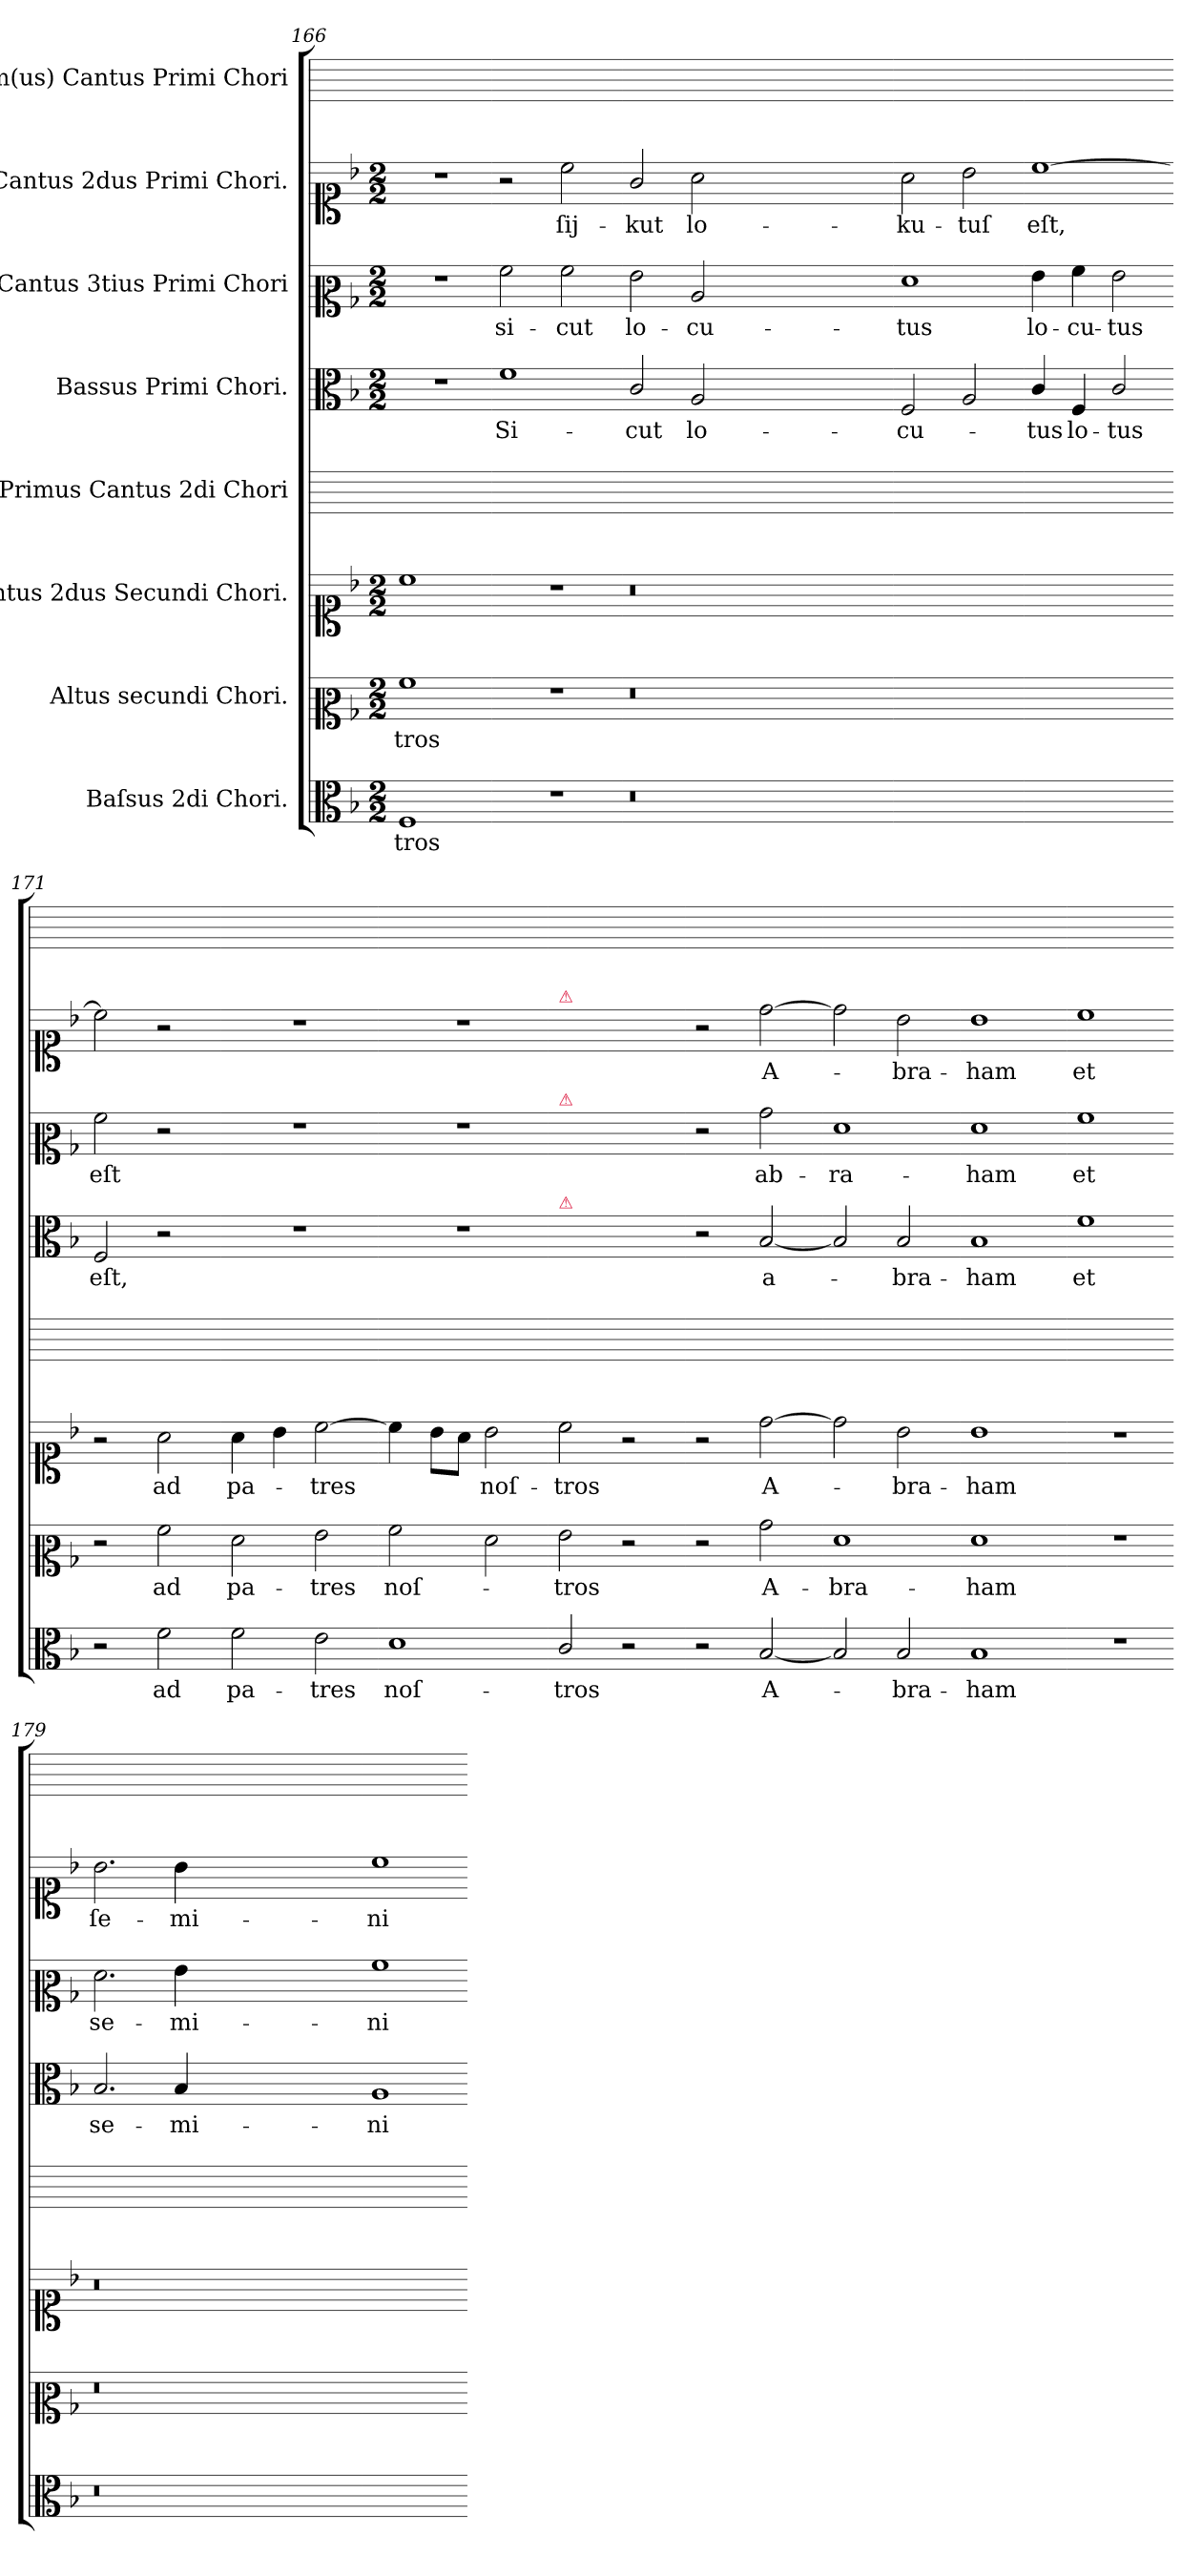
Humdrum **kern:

**kern	**text	**kern	**text	**kern	**text	**kern	**kern	**text	**kern	**text	**kern	**text	**kern
*part8	*part8	*part7	*part7	*part6	*part6	*part5	*part4	*part4	*part3	*part3	*part2	*part2	*part1
*staff8	*staff8	*staff7	*staff7	*staff6	*staff6	*staff5	*staff4	*staff4	*staff3	*staff3	*staff2	*staff2	*staff1
*I"Baſsus 2di Chori.	*	*I"Altus secundi Chori.	*	*I"Cantus 2dus Secundi Chori.	*	*I"Primus Cantus 2di Chori	*I"Bassus Primi Chori.	*	*I"Cantus 3tius Primi Chori	*	*I"Cantus 2dus Primi Chori.	*	*I"Im(us) Cantus Primi Chori
*clefC3	*	*clefC2	*	*clefC1	*	*	*clefC3	*	*clefC2	*	*clefC1	*	*
*k[b-]	*	*k[b-]	*	*k[b-]	*	*	*k[b-]	*	*k[b-]	*	*k[b-]	*	*
*F:	*	*F:	*	*F:	*	*	*F:	*	*F:	*	*F:	*	*
*M2/2	*	*M2/2	*	*M2/2	*	*	*M2/2	*	*M2/2	*	*M2/2	*	*
=166	=166	=166	=166	=166	=166	=166	=166	=166	=166	=166	=166	=166	=166
1F	-tros	1a	-tros	1cc	.	1ryy	1r	.	1r	.	1r	.	1ryy
=167-	=167-	=167-	=167-	=167-	=167-	=167-	=167-	=167-	=167-	=167-	=167-	=167-	=167-
1r	.	1r	.	1r	.	1ryy	1f	Si-	2a\	si-	2r	.	1ryy
.	.	.	.	.	.	.	.	.	2a\	-cut	2cc\	ſij-	.
=168-	=168-	=168-	=168-	=168-	=168-	=168-	=168-	=168-	=168-	=168-	=168-	=168-	=168-
0.r	.	0.r	.	0.r	.	1ryy	2c/	-cut	2g\	lo-	2g/	-kut	1ryy
.	.	.	.	.	.	.	2A/	lo-	2c/	-cu-	2a\	lo-	.
.	.	.	.	.	.	0ryy	0ryy	.	0ryy	.	0ryy	.	0ryy
=169-	=169-	=169-	=169-	=169-	=169-	=169-	=169-	=169-	=169-	=169-	=169-	=169-	=169-
1ryy	.	1ryy	.	1ryy	.	1ryy	2F/	-cu-	1f	-tus	2a\	-ku-	1ryy
.	.	.	.	.	.	.	2A/	.	.	.	2b-\	tuſ	.
=170-	=170-	=170-	=170-	=170-	=170-	=170-	=170-	=170-	=170-	=170-	=170-	=170-	=170-
1ryy	.	1ryy	.	1ryy	.	1ryy	4c/	-tus	4g\	lo-	[1cc	eſt,	1ryy
.	.	.	.	.	.	.	4F/	lo-	4a\	-cu-	.	.	.
.	.	.	.	.	.	.	2c/	-tus	2g\	-tus	.	.	.
=171-	=171-	=171-	=171-	=171-	=171-	=171-	=171-	=171-	=171-	=171-	=171-	=171-	=171-
2r	.	2r	.	2r	.	1ryy	2F/	eſt,	2a\	eſt	2cc]	.	2ryy
2f\	ad	2a\	ad	2a\	ad	.	2r	.	2r	.	2r	.	2ryy
=172-	=172-	=172-	=172-	=172-	=172-	=172-	=172-	=172-	=172-	=172-	=172-	=172-	=172-
2f\	pa-	2f\	pa-	4a\	pa-	1ryy	1r	.	1r	.	1r	.	1ryy
.	.	.	.	4b-\	.	.	.	.	.	.	.	.	.
2e\	-tres	2g\	-tres	[2cc\	-tres	.	.	.	.	.	.	.	.
=173-	=173-	=173-	=173-	=173-	=173-	=173-	=173-	=173-	=173-	=173-	=173-	=173-	=173-
1d	noſ-	2a\	noſ-	4cc\]	.	1ryy	1r	.	1r	.	1r	.	1ryy
.	.	.	.	8b-\L	.	.	.	.	.	.	.	.	.
.	.	.	.	8a\J	.	.	.	.	.	.	.	.	.
.	.	2f\	.	2b-\	noſ-	.	.	.	.	.	.	.	.
=174-	=174-	=174-	=174-	=174-	=174-	=174-	=174-	=174-	=174-	=174-	=174-	=174-	=174-
!	!	!	!	!	!	!	!	!	!	!	!LO:TX:a:color=crimson:t=⚠	!	!
!	!	!	!	!	!	!	!	!	!LO:TX:a:color=crimson:t=⚠	!	!	!	!
!	!	!	!	!	!	!	!LO:TX:a:color=crimson:t=⚠	!	!	!	!	!	!
2c/	-tros	2g\	-tros	2cc\	-tros	1ryy	1ryy	.	1ryy	.	1ryy	.	1ryy
2r	.	2r	.	2r	.	.	.	.	.	.	.	.	.
=175-	=175-	=175-	=175-	=175-	=175-	=175-	=175-	=175-	=175-	=175-	=175-	=175-	=175-
2r	.	2r	.	2r	.	1ryy	2r	.	2r	.	2r	.	1ryy
[2B-/	A-	2b-\	A-	[2dd\	A-	.	[2B-/	a-	2b-\	ab-	[2dd\	A-	.
=176-	=176-	=176-	=176-	=176-	=176-	=176-	=176-	=176-	=176-	=176-	=176-	=176-	=176-
2B-/]	.	1f	-bra-	2dd\]	.	2ryy	2B-/]	.	1f	-ra-	2dd\]	.	2ryy
2B-/	-bra-	.	.	2b-\	-bra-	2ryy	2B-/	-bra-	.	.	2b-\	-bra-	2ryy
=177-	=177-	=177-	=177-	=177-	=177-	=177-	=177-	=177-	=177-	=177-	=177-	=177-	=177-
1B-	-ham	1f	-ham	1b-	-ham	1ryy	1B-	-ham	1f	-ham	1b-	-ham	1ryy
=178-	=178-	=178-	=178-	=178-	=178-	=178-	=178-	=178-	=178-	=178-	=178-	=178-	=178-
1r	.	1r	.	1r	.	1ryy	1f	et	1a	et	1cc	et	1ryy
=179-	=179-	=179-	=179-	=179-	=179-	=179-	=179-	=179-	=179-	=179-	=179-	=179-	=179-
0.r	.	0.r	.	0.r	.	1ryy	2.B-/	se-	2.f\	se-	2.b-\	ſe-	1ryy
.	.	.	.	.	.	.	4B-/	-mi-	4g\	-mi-	4b-\	-mi-	.
.	.	.	.	.	.	0ryy	0ryy	.	0ryy	.	0ryy	.	0ryy
=180-	=180-	=180-	=180-	=180-	=180-	=180-	=180-	=180-	=180-	=180-	=180-	=180-	=180-
1ryy	.	1ryy	.	1ryy	.	1ryy	1A	-ni	1a	-ni	1cc	-ni	1ryy
=-	=-	=-	=-	=-	=-	=-	=-	=-	=-	=-	=-	=-	=-
*-	*-	*-	*-	*-	*-	*-	*-	*-	*-	*-	*-	*-	*-
